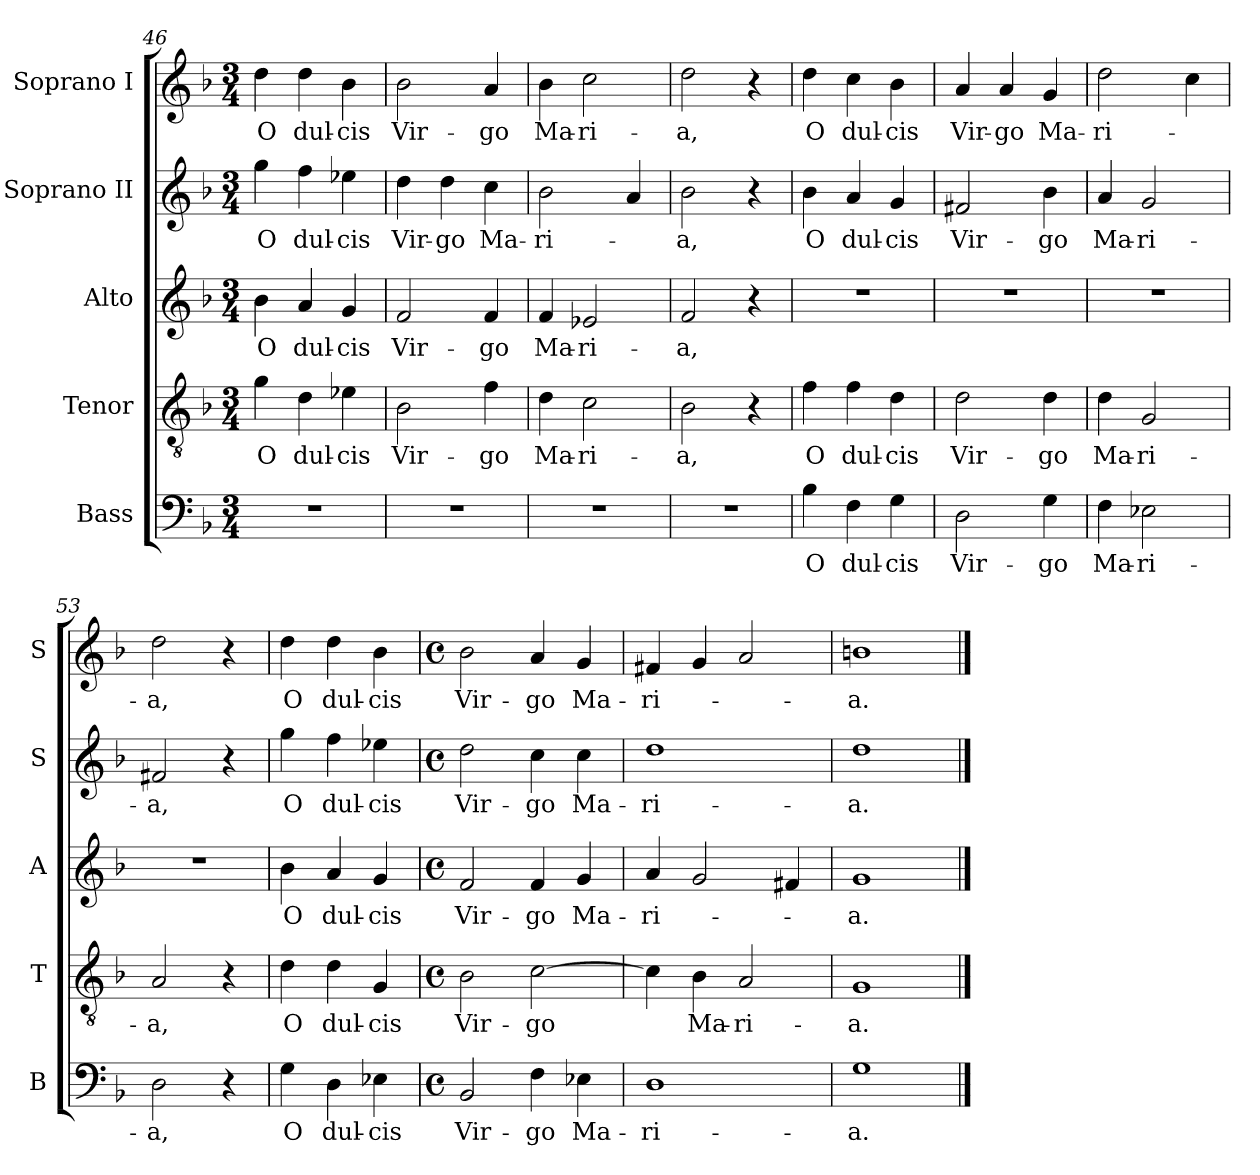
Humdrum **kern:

**kern	**text	**kern	**text	**kern	**text	**kern	**text	**kern	**text
*part5	*part5	*part4	*part4	*part3	*part3	*part2	*part2	*part1	*part1
*staff5	*staff5	*staff4	*staff4	*staff3	*staff3	*staff2	*staff2	*staff1	*staff1
*I"Bass	*	*I"Tenor	*	*I"Alto	*	*I"Soprano II	*	*I"Soprano I	*
*I'B	*	*I'T	*	*I'A	*	*I'S	*	*I'S	*
*clefF4	*	*clefGv2	*	*clefG2	*	*clefG2	*	*clefG2	*
*k[b-]	*	*k[b-]	*	*k[b-]	*	*k[b-]	*	*k[b-]	*
*F:	*	*F:	*	*F:	*	*F:	*	*F:	*
*M3/4	*	*M3/4	*	*M3/4	*	*M3/4	*	*M3/4	*
=46	=46	=46	=46	=46	=46	=46	=46	=46	=46
!	!	!	!LO:LY:b	!	!LO:LY:b	!	!LO:LY:b	!	!LO:LY:b
2.r	.	4g\	O	4b-\	O	4gg\	O	4dd\	O
!	!	!	!LO:LY:b	!	!LO:LY:b	!	!LO:LY:b	!	!LO:LY:b
.	.	4d\	dul-	4a/	dul-	4ff\	dul-	4dd\	dul-
!	!	!	!LO:LY:b	!	!LO:LY:b	!	!LO:LY:b	!	!LO:LY:b
.	.	4e-X\	-cis	4g/	-cis	4ee-X\	-cis	4b-\	-cis
=47	=47	=47	=47	=47	=47	=47	=47	=47	=47
!	!	!	!LO:LY:b	!	!LO:LY:b	!	!LO:LY:b	!	!LO:LY:b
2.r	.	2B-\	Vir-	2f/	Vir-	4dd\	Vir-	2b-\	Vir-
!	!	!	!	!	!	!	!LO:LY:b	!	!
.	.	.	.	.	.	4dd\	-go	.	.
!	!	!	!LO:LY:b	!	!LO:LY:b	!	!LO:LY:b	!	!LO:LY:b
.	.	4f\	-go	4f/	-go	4cc\	Ma-	4a/	-go
=48	=48	=48	=48	=48	=48	=48	=48	=48	=48
!	!	!	!LO:LY:b	!	!LO:LY:b	!	!LO:LY:b	!	!LO:LY:b
2.r	.	4d\	Ma-	4f/	Ma-	2b-\	-ri-	4b-\	Ma-
!	!	!	!LO:LY:b	!	!LO:LY:b	!	!	!	!LO:LY:b
.	.	2c\	-ri-	2e-X/	-ri-	.	.	2cc\	-ri-
.	.	.	.	.	.	4a/	.	.	.
=49	=49	=49	=49	=49	=49	=49	=49	=49	=49
!	!	!	!LO:LY:b	!	!LO:LY:b	!	!LO:LY:b	!	!LO:LY:b
2.r	.	2B-\	-a,	2f/	-a,	2b-\	-a,	2dd\	-a,
.	.	4r	.	4r	.	4r	.	4r	.
=50	=50	=50	=50	=50	=50	=50	=50	=50	=50
!	!LO:LY:b	!	!LO:LY:b	!	!	!	!LO:LY:b	!	!LO:LY:b
4B-\	O	4f\	O	2.r	.	4b-\	O	4dd\	O
!	!LO:LY:b	!	!LO:LY:b	!	!	!	!LO:LY:b	!	!LO:LY:b
4F\	dul-	4f\	dul-	.	.	4a/	dul-	4cc\	dul-
!	!LO:LY:b	!	!LO:LY:b	!	!	!	!LO:LY:b	!	!LO:LY:b
4G\	-cis	4d\	-cis	.	.	4g/	-cis	4b-\	-cis
=51	=51	=51	=51	=51	=51	=51	=51	=51	=51
!	!LO:LY:b	!	!LO:LY:b	!	!	!	!LO:LY:b	!	!LO:LY:b
2D\	Vir-	2d\	Vir-	2.r	.	2f#X/	Vir-	4a/	Vir-
!	!	!	!	!	!	!	!	!	!LO:LY:b
.	.	.	.	.	.	.	.	4a/	-go
!	!LO:LY:b	!	!LO:LY:b	!	!	!	!LO:LY:b	!	!LO:LY:b
4G\	-go	4d\	-go	.	.	4b-\	-go	4g/	Ma-
!!LO:LB:g=z
=52	=52	=52	=52	=52	=52	=52	=52	=52	=52
!	!LO:LY:b	!	!LO:LY:b	!	!	!	!LO:LY:b	!	!LO:LY:b
4F\	Ma-	4d\	Ma-	2.r	.	4a/	Ma-	2dd\	-ri-
!	!LO:LY:b	!	!LO:LY:b	!	!	!	!LO:LY:b	!	!
2E-X\	-ri-	2G/	-ri-	.	.	2g/	-ri-	.	.
.	.	.	.	.	.	.	.	4cc\	.
=53	=53	=53	=53	=53	=53	=53	=53	=53	=53
!	!LO:LY:b	!	!LO:LY:b	!	!	!	!LO:LY:b	!	!LO:LY:b
2D\	-a,	2A/	-a,	2.r	.	2f#X/	-a,	2dd\	-a,
4r	.	4r	.	.	.	4r	.	4r	.
=54	=54	=54	=54	=54	=54	=54	=54	=54	=54
!	!LO:LY:b	!	!LO:LY:b	!	!LO:LY:b	!	!LO:LY:b	!	!LO:LY:b
4G\	O	4d\	O	4b-\	O	4gg\	O	4dd\	O
!	!LO:LY:b	!	!LO:LY:b	!	!LO:LY:b	!	!LO:LY:b	!	!LO:LY:b
4D\	dul-	4d\	dul-	4a/	dul-	4ff\	dul-	4dd\	dul-
!	!LO:LY:b	!	!LO:LY:b	!	!LO:LY:b	!	!LO:LY:b	!	!LO:LY:b
4E-X\	-cis	4G/	-cis	4g/	-cis	4ee-X\	-cis	4b-\	-cis
=55	=55	=55	=55	=55	=55	=55	=55	=55	=55
*M4/4	*	*M4/4	*	*M4/4	*	*M4/4	*	*M4/4	*
*met(c)	*	*met(c)	*	*met(c)	*	*met(c)	*	*met(c)	*
!	!LO:LY:b	!	!LO:LY:b	!	!LO:LY:b	!	!LO:LY:b	!	!LO:LY:b
2BB-/	Vir-	2B-\	Vir-	2f/	Vir-	2dd\	Vir-	2b-\	Vir-
!	!LO:LY:b	!	!LO:LY:b	!	!LO:LY:b	!	!LO:LY:b	!	!LO:LY:b
4F\	-go	[2c\	-go	4f/	-go	4cc\	-go	4a/	-go
!	!LO:LY:b	!	!	!	!LO:LY:b	!	!LO:LY:b	!	!LO:LY:b
4E-X\	Ma-	.	.	4g/	Ma-	4cc\	Ma-	4g/	Ma-
=56	=56	=56	=56	=56	=56	=56	=56	=56	=56
!	!LO:LY:b	!	!	!	!LO:LY:b	!	!LO:LY:b	!	!LO:LY:b
1D	-ri-	4c\]	.	4a/	-ri-	1dd	-ri-	4f#X/	-ri-
!	!	!	!LO:LY:b	!	!	!	!	!	!
.	.	4B-\	Ma-	2g/	.	.	.	4g/	.
!	!	!	!LO:LY:b	!	!	!	!	!	!
.	.	2A/	-ri-	.	.	.	.	2a/	.
.	.	.	.	4f#X/	.	.	.	.	.
=57	=57	=57	=57	=57	=57	=57	=57	=57	=57
!	!LO:LY:b	!	!LO:LY:b	!	!LO:LY:b	!	!LO:LY:b	!	!LO:LY:b
1G	-a.	1G	-a.	1g	-a.	1dd	-a.	1bn	-a.
==	==	==	==	==	==	==	==	==	==
*-	*-	*-	*-	*-	*-	*-	*-	*-	*-
